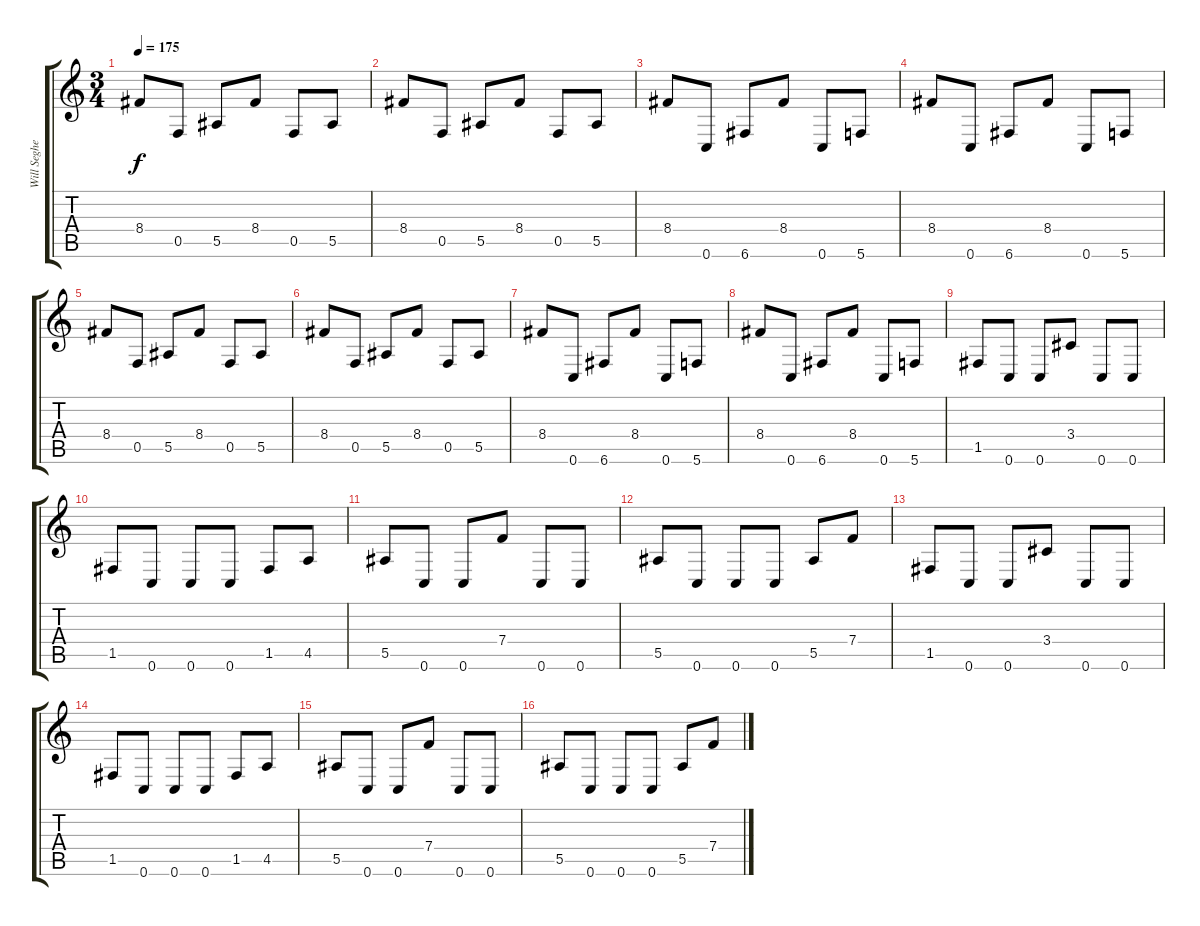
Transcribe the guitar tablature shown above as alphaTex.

\track ("Will Seghers" "Will Seghe") {instrument distortionguitar}
\staff {score tabs}
\tuning (C4 G3 Eb3 Bb2 F2 C2) {hide}
\ts (3 4)
\tempo 175
\clef g2
\ks c
8.4.8{dy f} 0.5.8 5.5.8 8.4.8 0.5.8 5.5.8 |
8.4.8 0.5.8 5.5.8 8.4.8 0.5.8 5.5.8 |
8.4.8 0.6.8 6.6.8 8.4.8 0.6.8 5.6.8 |
8.4.8 0.6.8 6.6.8 8.4.8 0.6.8 5.6.8 |
8.4.8 0.5.8 5.5.8 8.4.8 0.5.8 5.5.8 |
8.4.8 0.5.8 5.5.8 8.4.8 0.5.8 5.5.8 |
8.4.8 0.6.8 6.6.8 8.4.8 0.6.8 5.6.8 |
8.4.8 0.6.8 6.6.8 8.4.8 0.6.8 5.6.8 |
1.5.8 0.6.8 0.6.8 3.4.8 0.6.8 0.6.8 |
1.5.8 0.6.8 0.6.8 0.6.8 1.5.8 4.5.8 |
5.5.8 0.6.8 0.6.8 7.4.8 0.6.8 0.6.8 |
5.5.8 0.6.8 0.6.8 0.6.8 5.5.8 7.4.8 |
1.5.8 0.6.8 0.6.8 3.4.8 0.6.8 0.6.8 |
1.5.8 0.6.8 0.6.8 0.6.8 1.5.8 4.5.8 |
5.5.8 0.6.8 0.6.8 7.4.8 0.6.8 0.6.8 |
5.5.8 0.6.8 0.6.8 0.6.8 5.5.8 7.4.8
